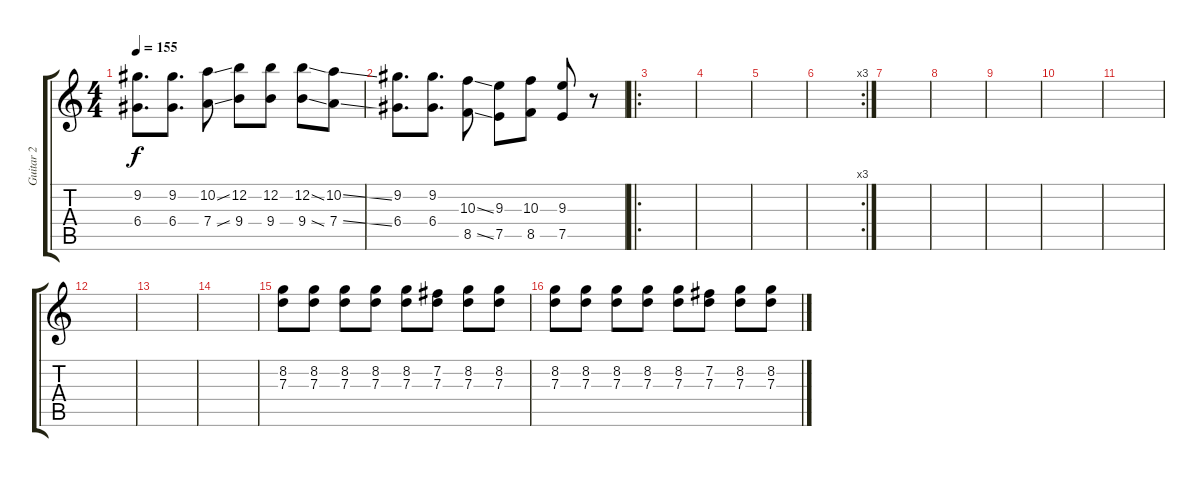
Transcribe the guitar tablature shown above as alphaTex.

\track ("Guitar 2" "Guitar 2") {instrument overdrivenguitar}
\staff {score tabs}
\tuning (E4 B3 G3 D3 A2 E2) {hide}
\ts (4 4)
\tempo 155
\clef g2
\ks c
(9.2 6.4).8{d dy f} (9.2 6.4).8{d} (10.2{ss} 7.4{ss}).8 (12.2 9.4).8 (12.2 9.4).8 (12.2{ss} 9.4{ss}).8 (10.2{ss} 7.4{ss}).8 |
(9.2 6.4).8{d} (9.2 6.4).8{d} (10.3{ss} 8.5{ss}).8 (9.3 7.5).8 (10.3 8.5).8 (9.3 7.5).8 r.8 |
\ro
|
|
|
\rc 3
|
|
|
|
|
|
|
|
|
(8.2 7.3).8 (8.2 7.3).8 (8.2 7.3).8 (8.2 7.3).8 (8.2 7.3).8 (7.2 7.3).8 (8.2 7.3).8 (8.2 7.3).8 |
(8.2 7.3).8 (8.2 7.3).8 (8.2 7.3).8 (8.2 7.3).8 (8.2 7.3).8 (7.2 7.3).8 (8.2 7.3).8 (8.2 7.3).8
